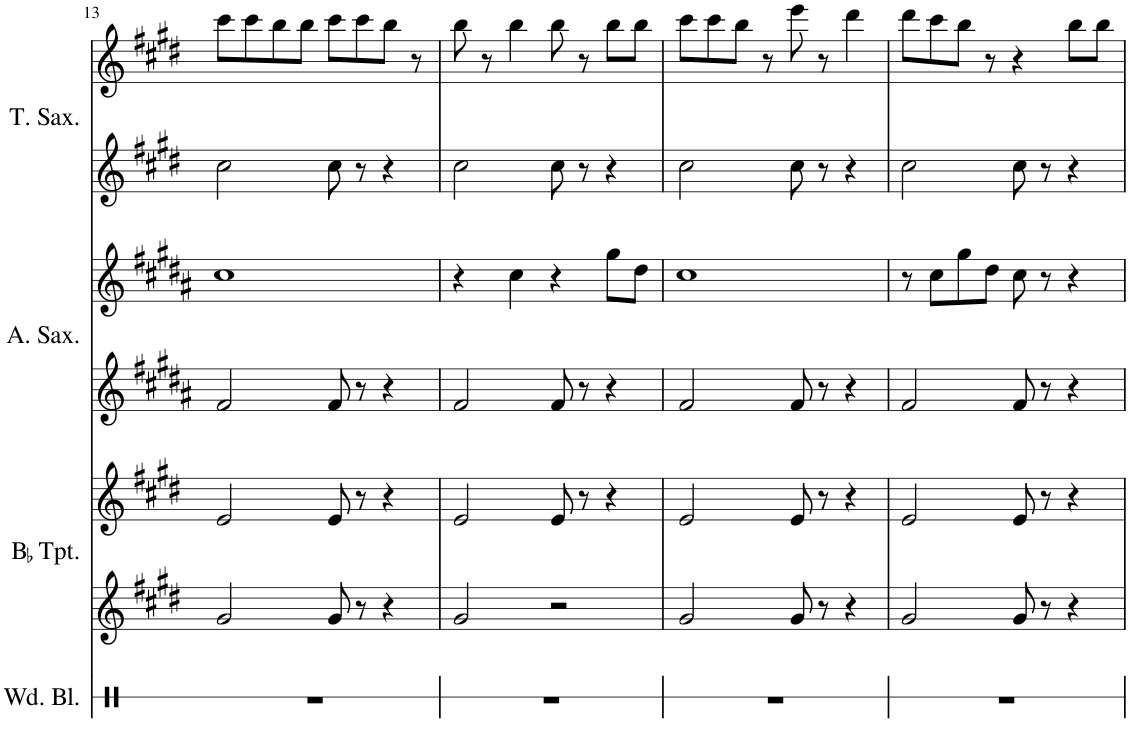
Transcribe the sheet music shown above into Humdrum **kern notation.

**kern	**kern	**kern	**kern	**kern	**kern	**kern
*part4	*part3	*part3	*part2	*part2	*part1	*part1
*staff7	*staff6	*staff5	*staff4	*staff3	*staff2	*staff1
*I"Wood Blocks	*I"BaccidentalFlat Trumpet	*	*I"Alto Saxophone	*	*I"Tenor Saxophone	*
*I'Wd. Bl.	*I'BaccidentalFlat Tpt.	*	*I'A. Sax.	*	*I'T. Sax.	*
!!LO:PB:g=z
*clefX	*clefG2	*clefG2	*clefG2	*clefG2	*clefG2	*clefG2
*	*Trd1c2	*Trd1c2	*Trd5c9	*Trd5c9	*Trd8c14	*Trd8c14
*k[]	*k[f#c#g#d#]	*k[f#c#g#d#]	*k[f#c#g#d#a#]	*k[f#c#g#d#a#]	*k[f#c#g#d#]	*k[f#c#g#d#]
*M4/4	*M4/4	*M4/4	*M4/4	*M4/4	*M4/4	*M4/4
=13	=13	=13	=13	=13	=13	=13
1r	2g#/	2e/	2f#/	1cc#	2cc#\	8ccc#\L
.	.	.	.	.	.	8ccc#\
.	.	.	.	.	.	8bb\
.	.	.	.	.	.	8bb\J
.	8g#/	8e/	8f#/	.	8cc#\	8ccc#\L
.	8r	8r	8r	.	8r	8ccc#\
.	4r	4r	4r	.	4r	8bb\J
.	.	.	.	.	.	8r
=14	=14	=14	=14	=14	=14	=14
1r	2g#/	2e/	2f#/	4r	2cc#\	8bb\
.	.	.	.	.	.	8r
.	.	.	.	4cc#\	.	4bb\
.	2r	8e/	8f#/	4r	8cc#\	8bb\
.	.	8r	8r	.	8r	8r
.	.	4r	4r	8gg#\L	4r	8bb\L
.	.	.	.	8dd#\J	.	8bb\J
=15	=15	=15	=15	=15	=15	=15
1r	2g#/	2e/	2f#/	1cc#	2cc#\	8ccc#\L
.	.	.	.	.	.	8ccc#\
.	.	.	.	.	.	8bb\J
.	.	.	.	.	.	8r
.	8g#/	8e/	8f#/	.	8cc#\	8eee\
.	8r	8r	8r	.	8r	8r
.	4r	4r	4r	.	4r	4ddd#\
=16	=16	=16	=16	=16	=16	=16
1r	2g#/	2e/	2f#/	8r	2cc#\	8ddd#\L
.	.	.	.	8cc#\L	.	8ccc#\
.	.	.	.	8gg#\	.	8bb\J
.	.	.	.	8dd#\J	.	8r
.	8g#/	8e/	8f#/	8cc#\	8cc#\	4r
.	8r	8r	8r	8r	8r	.
.	4r	4r	4r	4r	4r	8bb\L
.	.	.	.	.	.	8bb\J
=	=	=	=	=	=	=
*-	*-	*-	*-	*-	*-	*-
